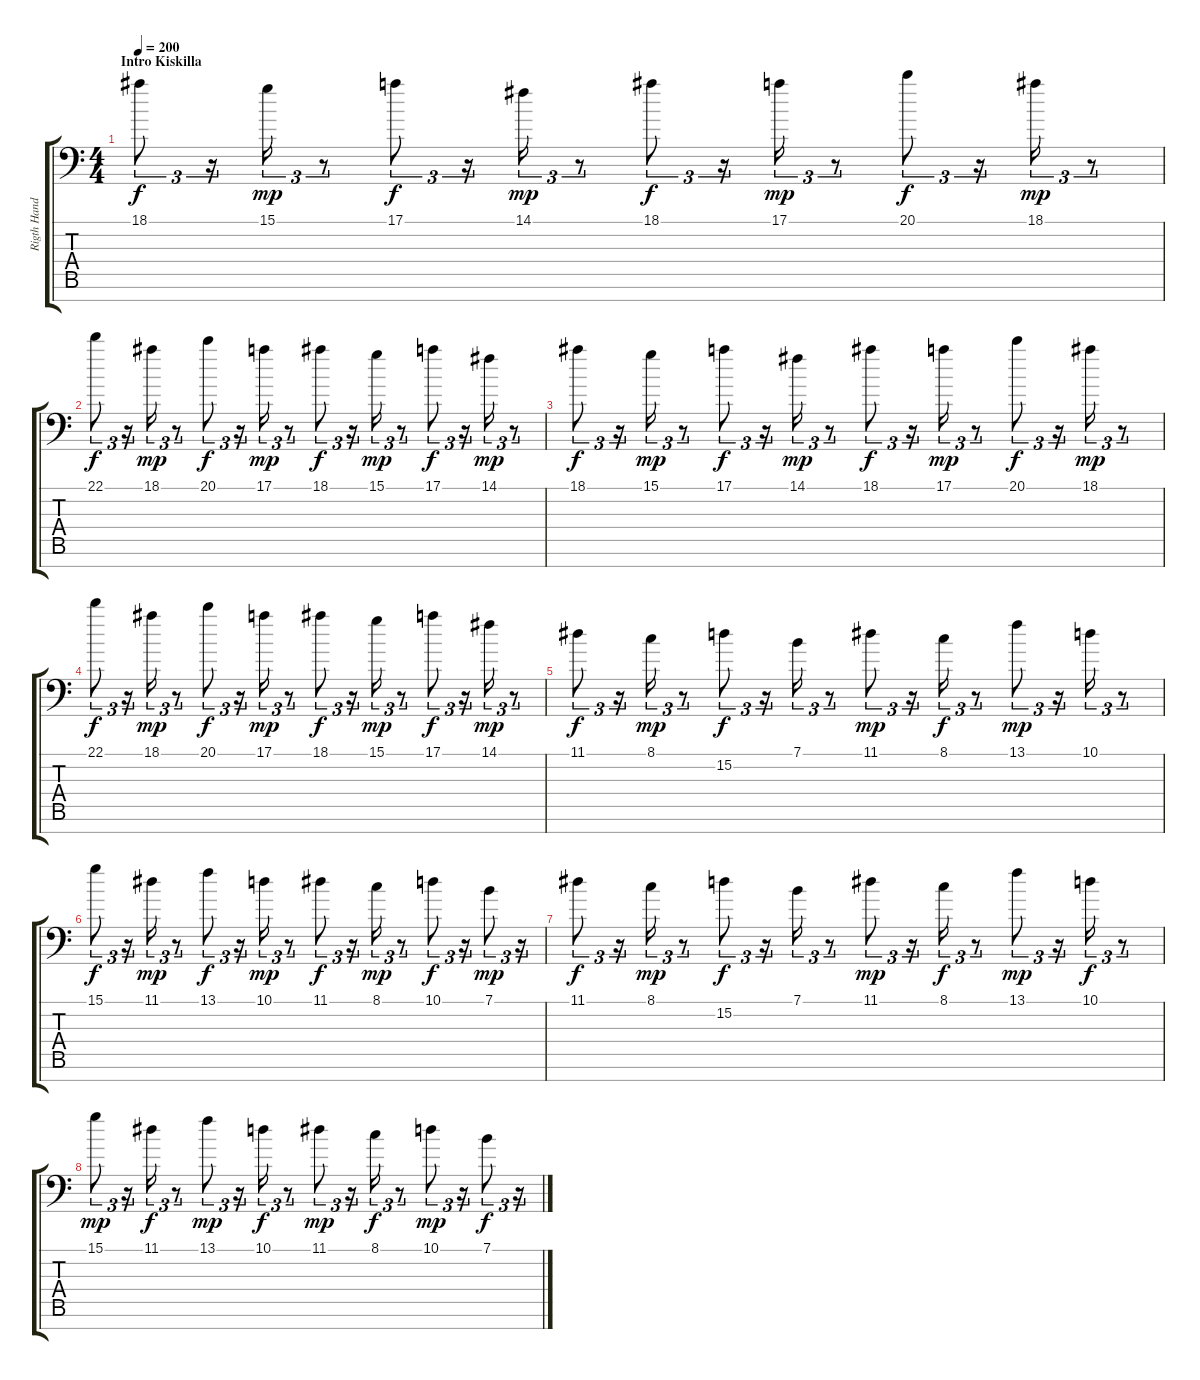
\track ("Rigth Hand" "Rigth Hand") {instrument churchorgan}
\staff {score tabs}
\tuning (E4 B3 G3 D3 A2 E2 G1) {hide}
\ts (4 4)
\section ("" "Intro Kiskilla")
\tempo 200
\tempo 180
\tempo 200
\clef f4
\ks c
18.1.8{tu (3 2) dy f instrument churchorgan} r.16{tu (3 2)} 15.1.16{tu (3 2) dy mp} r.8{tu (3 2)} 17.1.8{tu (3 2) dy f} r.16{tu (3 2)} 14.1.16{tu (3 2) dy mp} r.8{tu (3 2)} 18.1.8{tu (3 2) dy f} r.16{tu (3 2)} 17.1.16{tu (3 2) dy mp} r.8{tu (3 2)} 20.1.8{tu (3 2) dy f} r.16{tu (3 2)} 18.1.16{tu (3 2) dy mp} r.8{tu (3 2)} |
22.1.8{tu (3 2) dy f} r.16{tu (3 2)} 18.1.16{tu (3 2) dy mp} r.8{tu (3 2)} 20.1.8{tu (3 2) dy f} r.16{tu (3 2)} 17.1.16{tu (3 2) dy mp} r.8{tu (3 2)} 18.1.8{tu (3 2) dy f} r.16{tu (3 2)} 15.1.16{tu (3 2) dy mp} r.8{tu (3 2)} 17.1.8{tu (3 2) dy f} r.16{tu (3 2)} 14.1.16{tu (3 2) dy mp} r.8{tu (3 2)} |
18.1.8{tu (3 2) dy f} r.16{tu (3 2)} 15.1.16{tu (3 2) dy mp} r.8{tu (3 2)} 17.1.8{tu (3 2) dy f} r.16{tu (3 2)} 14.1.16{tu (3 2) dy mp} r.8{tu (3 2)} 18.1.8{tu (3 2) dy f} r.16{tu (3 2)} 17.1.16{tu (3 2) dy mp} r.8{tu (3 2)} 20.1.8{tu (3 2) dy f} r.16{tu (3 2)} 18.1.16{tu (3 2) dy mp} r.8{tu (3 2)} |
22.1.8{tu (3 2) dy f} r.16{tu (3 2)} 18.1.16{tu (3 2) dy mp} r.8{tu (3 2)} 20.1.8{tu (3 2) dy f} r.16{tu (3 2)} 17.1.16{tu (3 2) dy mp} r.8{tu (3 2)} 18.1.8{tu (3 2) dy f} r.16{tu (3 2)} 15.1.16{tu (3 2) dy mp} r.8{tu (3 2)} 17.1.8{tu (3 2) dy f} r.16{tu (3 2)} 14.1.16{tu (3 2) dy mp} r.8{tu (3 2)} |
11.1.8{tu (3 2) dy f} r.16{tu (3 2)} 8.1.16{tu (3 2) dy mp} r.8{tu (3 2)} 15.2.8{tu (3 2) dy f} r.16{tu (3 2)} 7.1.16{tu (3 2)} r.8{tu (3 2)} 11.1.8{tu (3 2) dy mp} r.16{tu (3 2)} 8.1.16{tu (3 2) dy f} r.8{tu (3 2)} 13.1.8{tu (3 2) dy mp} r.16{tu (3 2)} 10.1.16{tu (3 2)} r.8{tu (3 2)} |
15.1.8{tu (3 2) dy f} r.16{tu (3 2)} 11.1.16{tu (3 2) dy mp} r.8{tu (3 2)} 13.1.8{tu (3 2) dy f} r.16{tu (3 2)} 10.1.16{tu (3 2) dy mp} r.8{tu (3 2)} 11.1.8{tu (3 2) dy f} r.16{tu (3 2)} 8.1.16{tu (3 2) dy mp} r.8{tu (3 2)} 10.1.8{tu (3 2) dy f} r.16{tu (3 2)} 7.1.8{tu (3 2) dy mp} r.16{tu (3 2)} |
11.1.8{tu (3 2) dy f} r.16{tu (3 2)} 8.1.16{tu (3 2) dy mp} r.8{tu (3 2)} 15.2.8{tu (3 2) dy f} r.16{tu (3 2)} 7.1.16{tu (3 2)} r.8{tu (3 2)} 11.1.8{tu (3 2) dy mp} r.16{tu (3 2)} 8.1.16{tu (3 2) dy f} r.8{tu (3 2)} 13.1.8{tu (3 2) dy mp} r.16{tu (3 2)} 10.1.16{tu (3 2) dy f} r.8{tu (3 2)} |
15.1.8{tu (3 2) dy mp} r.16{tu (3 2)} 11.1.16{tu (3 2) dy f} r.8{tu (3 2)} 13.1.8{tu (3 2) dy mp} r.16{tu (3 2)} 10.1.16{tu (3 2) dy f} r.8{tu (3 2)} 11.1.8{tu (3 2) dy mp} r.16{tu (3 2)} 8.1.16{tu (3 2) dy f} r.8{tu (3 2)} 10.1.8{tu (3 2) dy mp} r.16{tu (3 2)} 7.1.8{tu (3 2) dy f} r.16{tu (3 2)}
